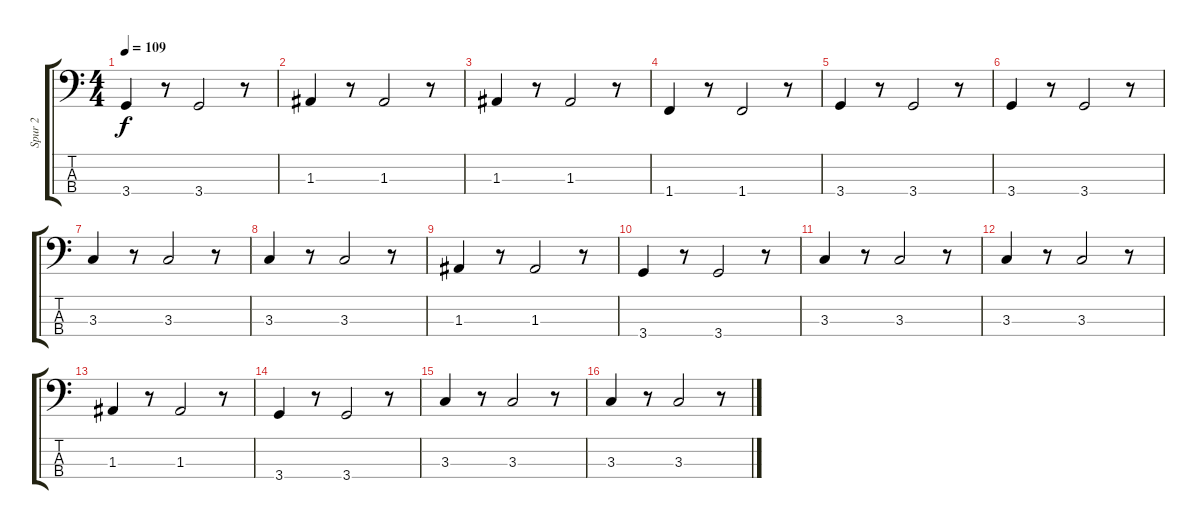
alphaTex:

\track ("Spur 2" "Spur 2") {instrument synthbass1}
\staff {score tabs}
\tuning (G2 D2 A1 E1) {hide}
\ts (4 4)
\tempo 109
\clef f4
\ks c
3.4.4{dy f} r.8 3.4.2 r.8 |
1.3.4 r.8 1.3.2 r.8 |
1.3.4 r.8 1.3.2 r.8 |
1.4.4 r.8 1.4.2 r.8 |
3.4.4 r.8 3.4.2 r.8 |
3.4.4 r.8 3.4.2 r.8 |
3.3.4 r.8 3.3.2 r.8 |
3.3.4 r.8 3.3.2 r.8 |
1.3.4 r.8 1.3.2 r.8 |
3.4.4 r.8 3.4.2 r.8 |
3.3.4 r.8 3.3.2 r.8 |
3.3.4 r.8 3.3.2 r.8 |
1.3.4 r.8 1.3.2 r.8 |
3.4.4 r.8 3.4.2 r.8 |
3.3.4 r.8 3.3.2 r.8 |
3.3.4 r.8 3.3.2 r.8
